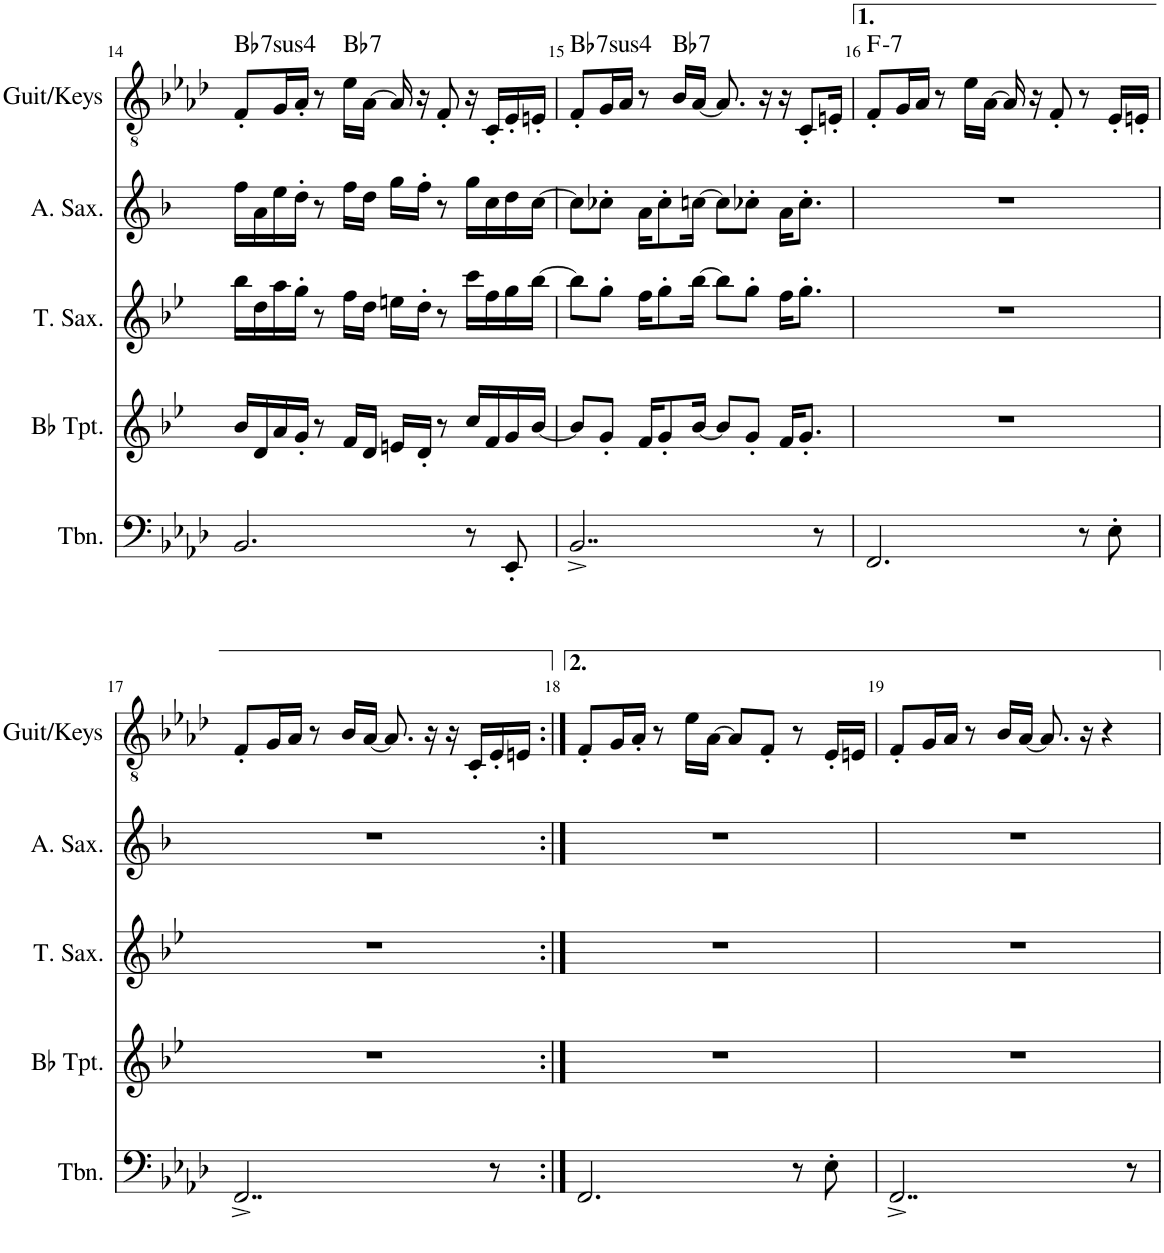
**kern	**kern	**kern	**kern	**kern	**harte
*part5	*part4	*part3	*part2	*part1	*part1
*staff5	*staff4	*staff3	*staff2	*staff1	*
*I"Trombone	*I"Bb Trumpet	*I"Tenor Saxophone	*I"Alto Saxophone	*I"Guit/Keys	*
*I'Tbn.	*I'Bb Tpt.	*I'T. Sax.	*I'A. Sax.	*I'Guit/Keys	*
!!LO:PB:g=z
*clefF4	*clefG2	*clefG2	*clefG2	*clefGv2	*
*	*Trd1c2	*Trd8c14	*Trd5c9	*	*
*k[b-e-a-d-]	*k[b-e-]	*k[b-e-]	*k[b-]	*k[b-e-a-d-]	*
*M4/4	*M4/4	*M4/4	*M4/4	*M4/4	*
=14	=14	=14	=14	=14	=14
!	!	!	!	!	!LO:H:kt=74
2.BB-/	16b-/LL	16bb-\LL	16ff\LL	8F'/L	Bb:sus4(7)
.	16d/	16dd\	16a\	.	.
.	16a/	16aa\	16ee\	16G/L	.
.	16g'/JJ	16gg'\JJ	16dd'\JJ	16A-'/JJ	.
.	8r	8r	8r	8r	.
!	!	!	!	!	!LO:H:kt=7
.	16f/LL	16ff\LL	16ff\LL	16e-\LL	Bb:7
.	16d/JJ	16dd\JJ	16dd\JJ	[16A-\JJ	.
.	16en/LL	16een\LL	16gg\LL	16A-/]	.
.	16d'/JJ	16dd'\JJ	16ff'\JJ	16r	.
.	8r	8r	8r	8F'/	.
8r	16cc/LL	16ccc\LL	16gg\LL	16r	.
.	16f/	16ff\	16cc\	16C'/LL	.
8EE-'/	16g/	16gg\	16dd\	16E-'/	.
.	[16b-/JJ	[16bb-\JJ	[16cc\JJ	16En'/JJ	.
=15	=15	=15	=15	=15	=15
!	!	!	!	!	!LO:H:kt=74
2..BB-^/	8b-/L]	8bb-\L]	8cc\L]	8F'/L	Bb:sus4(7)
.	8g'/J	8gg'\J	8cc-X'\J	16G/L	.
.	.	.	.	16A-/JJ	.
.	16f/KL	16ff\KL	16a\KL	8r	.
.	8g'/	8gg'\	8cc-'\	.	.
!	!	!	!	!	!LO:H:kt=7
.	.	.	.	16B-/LL	Bb:7
.	[16b-/Jk	[16bb-\Jk	[16ccn\Jk	[16A-/JJ	.
.	8b-/L]	8bb-\L]	8cc\L]	8.A-/]	.
.	8g'/J	8gg'\J	8cc-X'\J	.	.
.	.	.	.	16r	.
.	16f/KL	16ff\KL	16a\KL	16r	.
.	8.g'/J	8.gg'\J	8.cc-'\J	8C'/L	.
8r	.	.	.	.	.
.	.	.	.	16En'/Jk	.
=16	=16	=16	=16	=16	=16
!	!	!	!	!	!LO:H:kt=7
2.FF/	1r	1r	1r	8F'/L	F:min7
.	.	.	.	16G/L	.
.	.	.	.	16A-/JJ	.
.	.	.	.	8r	.
.	.	.	.	16e-\LL	.
.	.	.	.	[16A-\JJ	.
.	.	.	.	16A-/]	.
.	.	.	.	16r	.
.	.	.	.	8F'/	.
8r	.	.	.	8r	.
8E-'\	.	.	.	16E-'/LL	.
.	.	.	.	16En'/JJ	.
!!LO:LB:g=z
=17	=17	=17	=17	=17	=17
2..FF^/	1r	1r	1r	8F'/L	.
.	.	.	.	16G/L	.
.	.	.	.	16A-/JJ	.
.	.	.	.	8r	.
.	.	.	.	16B-/LL	.
.	.	.	.	[16A-/JJ	.
.	.	.	.	8.A-/]	.
.	.	.	.	16r	.
.	.	.	.	16r	.
.	.	.	.	16C'/LL	.
8r	.	.	.	16E-'/	.
.	.	.	.	16En/JJ	.
=18:|!	=18:|!	=18:|!	=18:|!	=18:|!	=18:|!
2.FF/	1r	1r	1r	8F'/L	.
.	.	.	.	16G/L	.
.	.	.	.	16A-'/JJ	.
.	.	.	.	8r	.
.	.	.	.	16e-\LL	.
.	.	.	.	[16A-\JJ	.
.	.	.	.	8A-/L]	.
.	.	.	.	8F'/J	.
8r	.	.	.	8r	.
8E-'\	.	.	.	16E-'/LL	.
.	.	.	.	16En/JJ	.
=19	=19	=19	=19	=19	=19
2..FF^/	1r	1r	1r	8F'/L	.
.	.	.	.	16G/L	.
.	.	.	.	16A-/JJ	.
.	.	.	.	8r	.
.	.	.	.	16B-/LL	.
.	.	.	.	[16A-/JJ	.
.	.	.	.	8.A-/]	.
.	.	.	.	16r	.
.	.	.	.	4r	.
8r	.	.	.	.	.
=	=	=	=	=	=
*-	*-	*-	*-	*-	*-
